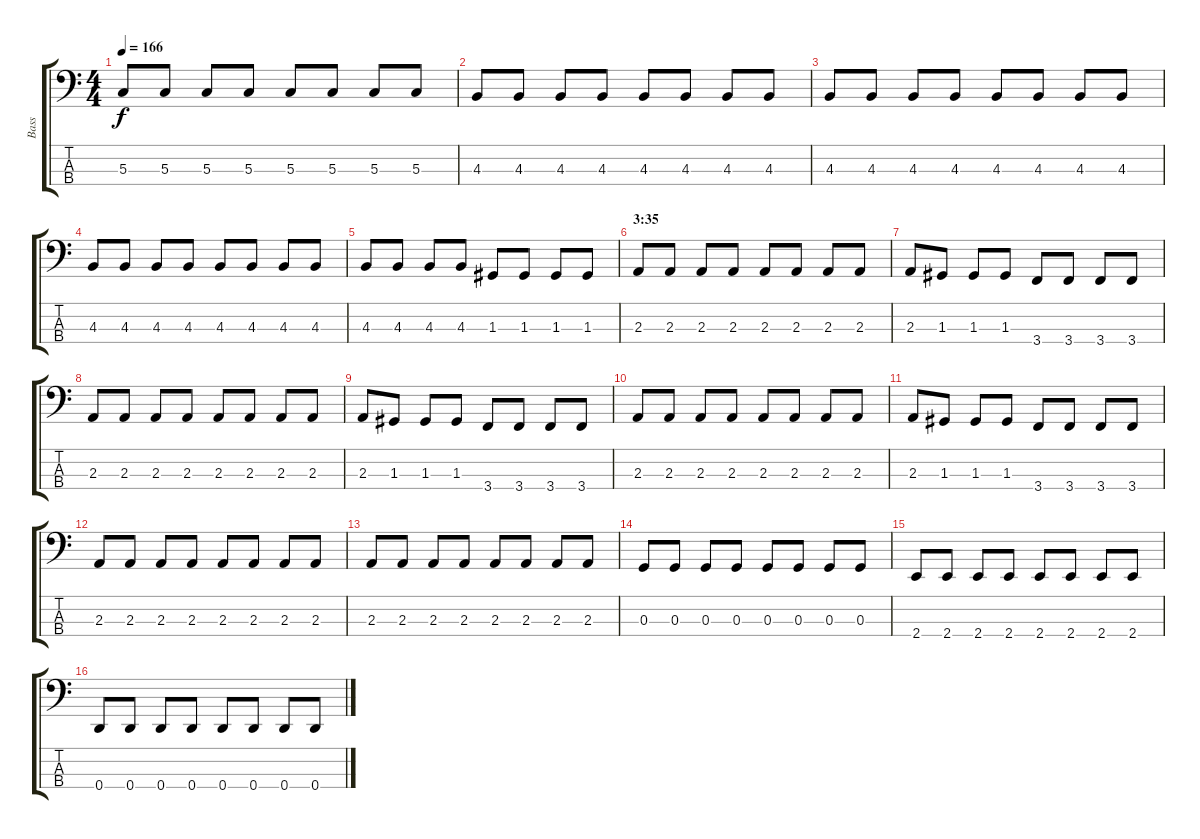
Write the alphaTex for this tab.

\track ("Bass" "Bass") {instrument electricbasspick}
\staff {score tabs}
\tuning (F2 C2 G1 D1) {hide}
\ts (4 4)
\tempo 166
\clef f4
\ks c
5.3.8{dy f} 5.3.8 5.3.8 5.3.8 5.3.8 5.3.8 5.3.8 5.3.8 |
4.3.8 4.3.8 4.3.8 4.3.8 4.3.8 4.3.8 4.3.8 4.3.8 |
4.3.8 4.3.8 4.3.8 4.3.8 4.3.8 4.3.8 4.3.8 4.3.8 |
4.3.8 4.3.8 4.3.8 4.3.8 4.3.8 4.3.8 4.3.8 4.3.8 |
4.3.8 4.3.8 4.3.8 4.3.8 1.3.8 1.3.8 1.3.8 1.3.8 |
\section ("" "3:35")
2.3.8 2.3.8 2.3.8 2.3.8 2.3.8 2.3.8 2.3.8 2.3.8 |
2.3.8 1.3.8 1.3.8 1.3.8 3.4.8 3.4.8 3.4.8 3.4.8 |
2.3.8 2.3.8 2.3.8 2.3.8 2.3.8 2.3.8 2.3.8 2.3.8 |
2.3.8 1.3.8 1.3.8 1.3.8 3.4.8 3.4.8 3.4.8 3.4.8 |
2.3.8 2.3.8 2.3.8 2.3.8 2.3.8 2.3.8 2.3.8 2.3.8 |
2.3.8 1.3.8 1.3.8 1.3.8 3.4.8 3.4.8 3.4.8 3.4.8 |
2.3.8 2.3.8 2.3.8 2.3.8 2.3.8 2.3.8 2.3.8 2.3.8 |
2.3.8 2.3.8 2.3.8 2.3.8 2.3.8 2.3.8 2.3.8 2.3.8 |
0.3.8 0.3.8 0.3.8 0.3.8 0.3.8 0.3.8 0.3.8 0.3.8 |
2.4.8 2.4.8 2.4.8 2.4.8 2.4.8 2.4.8 2.4.8 2.4.8 |
0.4.8 0.4.8 0.4.8 0.4.8 0.4.8 0.4.8 0.4.8 0.4.8
